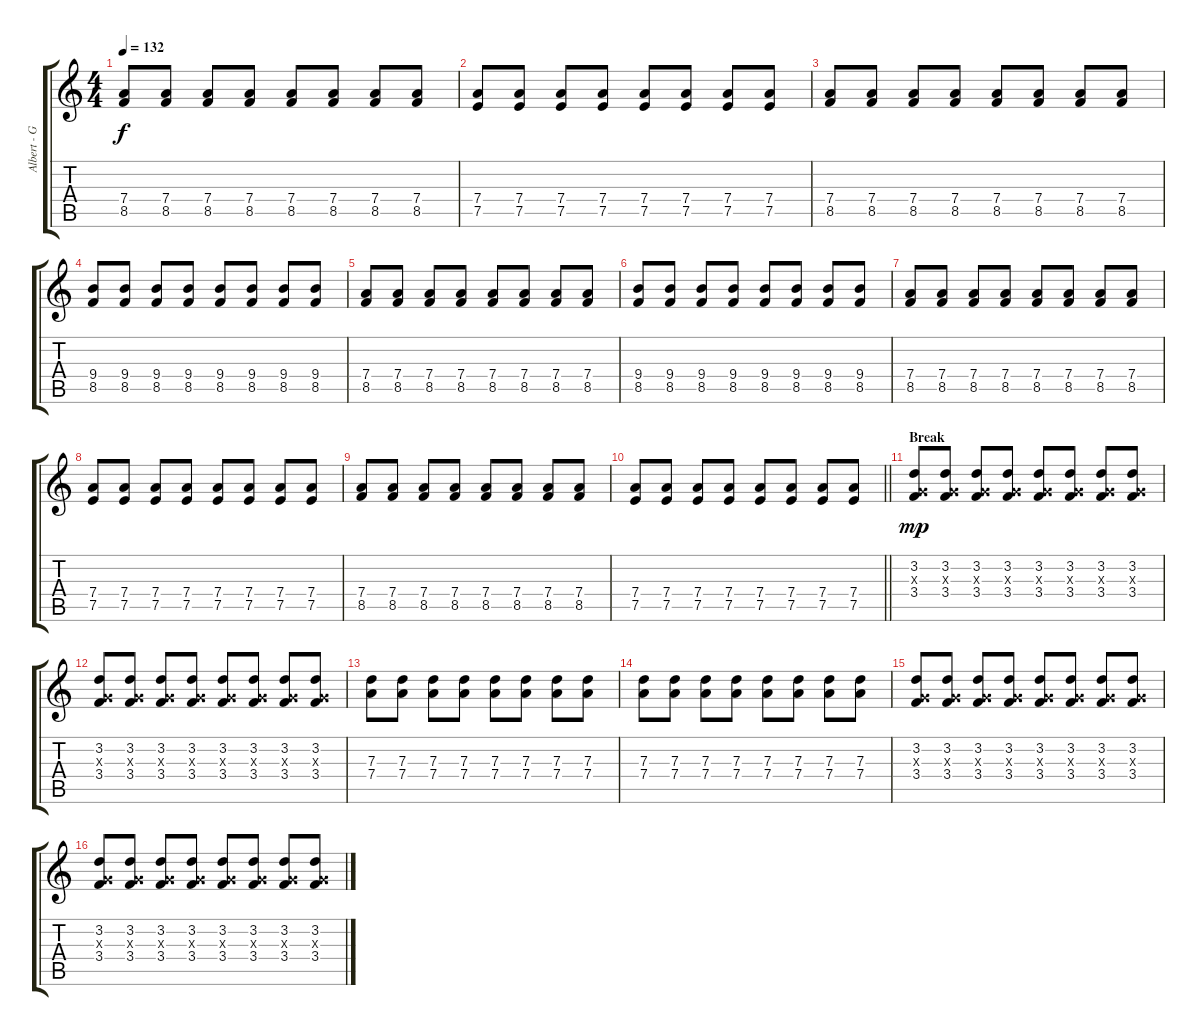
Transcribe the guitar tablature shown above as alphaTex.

\track ("Albert - Guitar RSE" "Albert - G") {instrument electricguitarjazz}
\staff {score tabs}
\tuning (E4 B3 G3 D3 A2 E2) {hide}
\ts (4 4)
\tempo 132
\clef g2
\ks c
(7.4 8.5).8{dy f} (7.4 8.5).8 (7.4 8.5).8 (7.4 8.5).8 (7.4 8.5).8 (7.4 8.5).8 (7.4 8.5).8 (7.4 8.5).8 |
(7.4 7.5).8 (7.4 7.5).8 (7.4 7.5).8 (7.4 7.5).8 (7.4 7.5).8 (7.4 7.5).8 (7.4 7.5).8 (7.4 7.5).8 |
(7.4 8.5).8 (7.4 8.5).8 (7.4 8.5).8 (7.4 8.5).8 (7.4 8.5).8 (7.4 8.5).8 (7.4 8.5).8 (7.4 8.5).8 |
(9.4 8.5).8 (9.4 8.5).8 (9.4 8.5).8 (9.4 8.5).8 (9.4 8.5).8 (9.4 8.5).8 (9.4 8.5).8 (9.4 8.5).8 |
(7.4 8.5).8 (7.4 8.5).8 (7.4 8.5).8 (7.4 8.5).8 (7.4 8.5).8 (7.4 8.5).8 (7.4 8.5).8 (7.4 8.5).8 |
(9.4 8.5).8 (9.4 8.5).8 (9.4 8.5).8 (9.4 8.5).8 (9.4 8.5).8 (9.4 8.5).8 (9.4 8.5).8 (9.4 8.5).8 |
(7.4 8.5).8 (7.4 8.5).8 (7.4 8.5).8 (7.4 8.5).8 (7.4 8.5).8 (7.4 8.5).8 (7.4 8.5).8 (7.4 8.5).8 |
(7.4 7.5).8 (7.4 7.5).8 (7.4 7.5).8 (7.4 7.5).8 (7.4 7.5).8 (7.4 7.5).8 (7.4 7.5).8 (7.4 7.5).8 |
(7.4 8.5).8 (7.4 8.5).8 (7.4 8.5).8 (7.4 8.5).8 (7.4 8.5).8 (7.4 8.5).8 (7.4 8.5).8 (7.4 8.5).8 |
\barLineRight lightlight
(7.4 7.5).8 (7.4 7.5).8 (7.4 7.5).8 (7.4 7.5).8 (7.4 7.5).8 (7.4 7.5).8 (7.4 7.5).8 (7.4 7.5).8 |
\section ("" "Break")
(3.2 0.3{x} 3.4).8{dy mp} (3.2 0.3{x} 3.4).8 (3.2 0.3{x} 3.4).8 (3.2 0.3{x} 3.4).8 (3.2 0.3{x} 3.4).8 (3.2 0.3{x} 3.4).8 (3.2 0.3{x} 3.4).8 (3.2 0.3{x} 3.4).8 |
(3.2 0.3{x} 3.4).8 (3.2 0.3{x} 3.4).8 (3.2 0.3{x} 3.4).8 (3.2 0.3{x} 3.4).8 (3.2 0.3{x} 3.4).8 (3.2 0.3{x} 3.4).8 (3.2 0.3{x} 3.4).8 (3.2 0.3{x} 3.4).8 |
(7.3 7.4).8 (7.3 7.4).8 (7.3 7.4).8 (7.3 7.4).8 (7.3 7.4).8 (7.3 7.4).8 (7.3 7.4).8 (7.3 7.4).8 |
(7.3 7.4).8 (7.3 7.4).8 (7.3 7.4).8 (7.3 7.4).8 (7.3 7.4).8 (7.3 7.4).8 (7.3 7.4).8 (7.3 7.4).8 |
(3.2 0.3{x} 3.4).8 (3.2 0.3{x} 3.4).8 (3.2 0.3{x} 3.4).8 (3.2 0.3{x} 3.4).8 (3.2 0.3{x} 3.4).8 (3.2 0.3{x} 3.4).8 (3.2 0.3{x} 3.4).8 (3.2 0.3{x} 3.4).8 |
(3.2 0.3{x} 3.4).8 (3.2 0.3{x} 3.4).8 (3.2 0.3{x} 3.4).8 (3.2 0.3{x} 3.4).8 (3.2 0.3{x} 3.4).8 (3.2 0.3{x} 3.4).8 (3.2 0.3{x} 3.4).8 (3.2 0.3{x} 3.4).8
